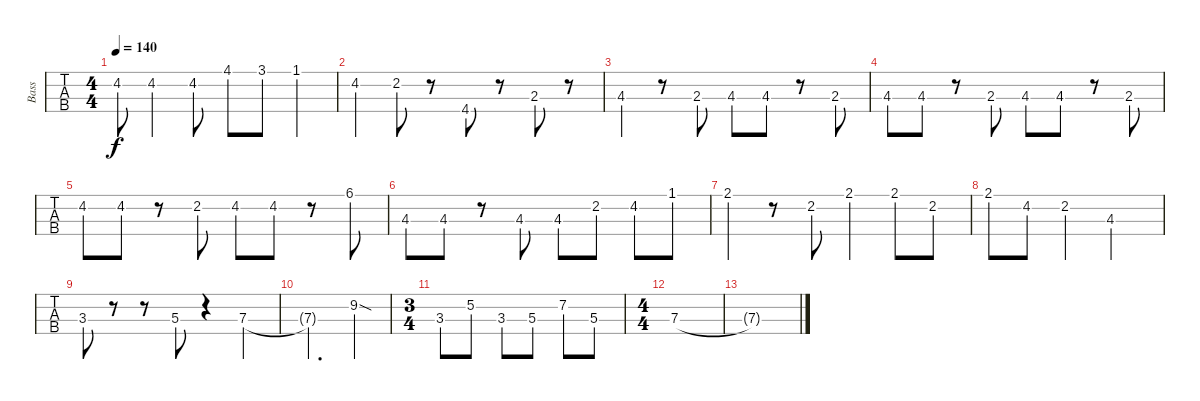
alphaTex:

\track ("Bass" "Bass") {instrument electricbassfinger}
\staff {tabs}
\tuning (G2 D2 A1 E1) {hide}
\ts (4 4)
\tempo 140
\clef f4
\ks e
4.2.8{dy f} 4.2.4 4.2.8 4.1.8 3.1.8 1.1.4 |
4.2.4 2.2.8 r.8 4.4.8 r.8 2.3.8 r.8 |
4.3.4 r.8 2.3.8 4.3.8 4.3.8 r.8 2.3.8 |
4.3.8 4.3.8 r.8 2.3.8 4.3.8 4.3.8 r.8 2.3.8 |
4.2.8 4.2.8 r.8 2.2.8 4.2.8 4.2.8 r.8 6.1.8 |
4.3.8 4.3.8 r.8 4.3.8 4.3.8 2.2.8 4.2.8 1.1.8 |
2.1.4 r.8 2.2.8 2.1.4 2.1.8 2.2.8 |
2.1.8 4.2.8 2.2.4 4.3.2 |
3.3.8 r.8 r.8 5.3.8 r.4 7.3.4 |
7.3{t}.2{d} 9.2{sod}.4 |
\ts (3 4)
3.3.8 5.2.8 3.3.8 5.3.8 7.2.8 5.3.8 |
\ts (4 4)
7.3.1 |
7.3{t}.1
